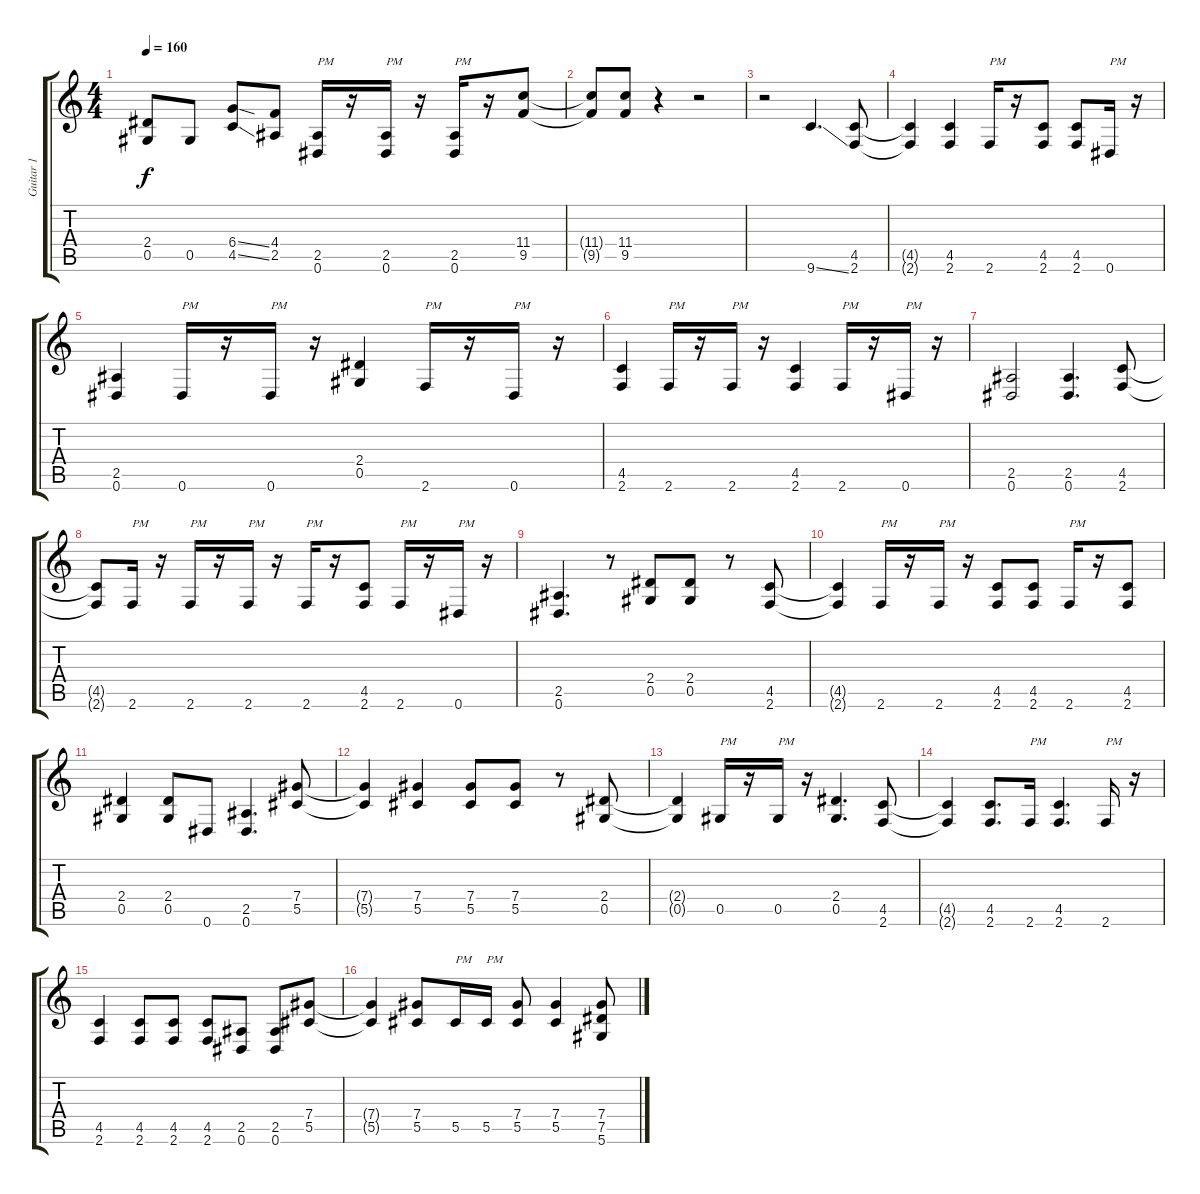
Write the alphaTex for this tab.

\track ("Guitar 1" "Guitar 1") {instrument distortionguitar}
\staff {score tabs}
\tuning (Eb4 Bb3 Gb3 Db3 Ab2 Eb2) {hide}
\ts (4 4)
\tempo 160
\clef g2
\ks c
(2.4{t} 0.5{t}).8{dy f} 0.5.8 (6.4{ss} 4.5{ss}).8 (4.4 2.5).8 (2.5 0.6).16{txt "PM"} r.16 (2.5 0.6).16{txt "PM"} r.16 (2.5 0.6).16{txt "PM"} r.16 (11.4 9.5).8 |
(11.4{t} 9.5{t}).8 (11.4 9.5).8 r.4 r.2 |
r.2 9.6{ss}.4{d} (4.5 2.6).8 |
(4.5{t} 2.6{t}).4 (4.5 2.6).4 2.6.16{txt "PM"} r.16 (4.5 2.6).8 (4.5 2.6).8 0.6.16{txt "PM"} r.16 |
(2.5 0.6).4 0.6.16{txt "PM"} r.16 0.6.16{txt "PM"} r.16 (2.4 0.5).4 2.6.16{txt "PM"} r.16 0.6.16{txt "PM"} r.16 |
(4.5 2.6).4 2.6.16{txt "PM"} r.16 2.6.16{txt "PM"} r.16 (4.5 2.6).4 2.6.16{txt "PM"} r.16 0.6.16{txt "PM"} r.16 |
(2.5 0.6).2 (2.5 0.6).4{d} (4.5 2.6).8 |
(4.5{t} 2.6{t}).8 2.6.16{txt "PM"} r.16 2.6.16{txt "PM"} r.16 2.6.16{txt "PM"} r.16 2.6.16{txt "PM"} r.16 (4.5 2.6).8 2.6.16{txt "PM"} r.16 0.6.16{txt "PM"} r.16 |
(2.5 0.6).4{d} r.8 (2.4 0.5).8 (2.4 0.5).8 r.8 (4.5 2.6).8 |
(4.5{t} 2.6{t}).4 2.6.16{txt "PM"} r.16 2.6.16{txt "PM"} r.16 (4.5 2.6).8 (4.5 2.6).8 2.6.16{txt "PM"} r.16 (4.5 2.6).8 |
(2.4 0.5).4 (2.4 0.5).8 0.6.8 (2.5 0.6).4{d} (7.4 5.5).8 |
(7.4{t} 5.5{t}).4 (7.4 5.5).4 (7.4 5.5).8 (7.4 5.5).8 r.8 (2.4 0.5).8 |
(2.4{t} 0.5{t}).4 0.5.16{txt "PM"} r.16 0.5.16{txt "PM"} r.16 (2.4 0.5).4{d} (4.5 2.6).8 |
(4.5{t} 2.6{t}).4 (4.5 2.6).8{d} 2.6.16{txt "PM"} (4.5 2.6).4{d} 2.6.16{txt "PM"} r.16 |
(4.5 2.6).4 (4.5 2.6).8 (4.5 2.6).8 (4.5 2.6).8 (2.5 0.6).8 (2.5 0.6).8 (7.4 5.5).8 |
(7.4{t} 5.5{t}).4 (7.4 5.5).8 5.5.16{txt "PM"} 5.5.16{txt "PM"} (7.4 5.5).8 (7.4 5.5).4 (7.4 7.5 5.6).8
